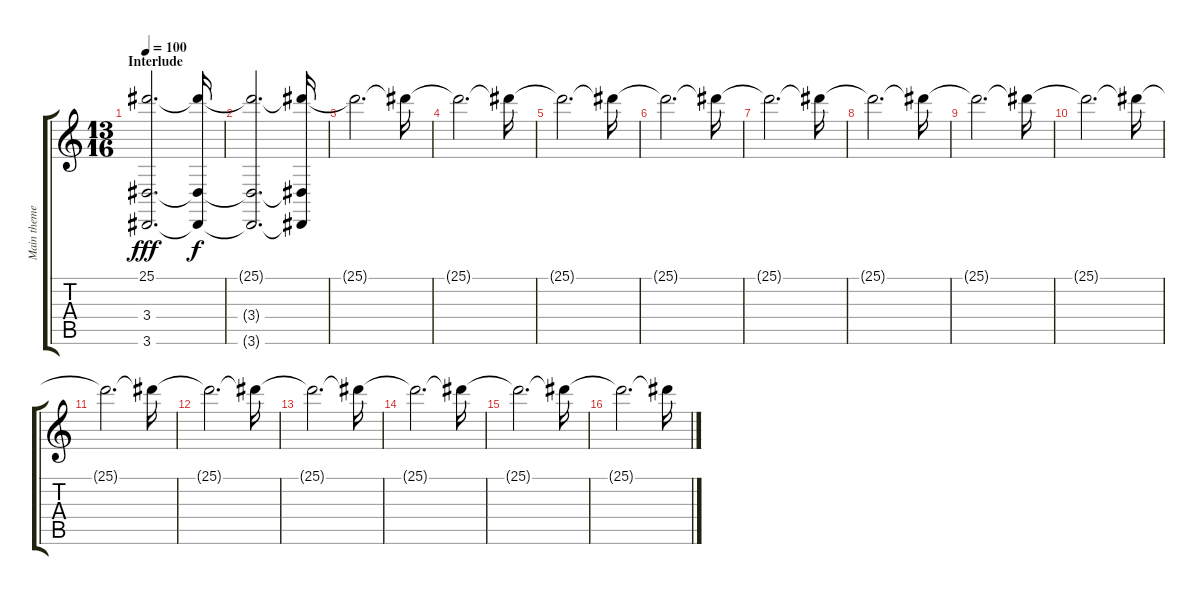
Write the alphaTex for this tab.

\track ("Main theme" "Main theme") {instrument synthstrings1}
\staff {score tabs}
\tuning (D4 A3 F3 C3 G2 C2) {hide}
\ts (13 16)
\section ("" "Interlude")
\tempo 100
\clef g2
\ks c
(25.1 3.4 3.6).2{d dy fff volume 11 balance 8 instrument synthstrings2} (25.1{t} 3.4{t} 3.6{t}).16{dy f} |
(25.1{t} 3.4{t} 3.6{t}).2{d} (25.1{t} 3.4{t} 3.6{t}).16 |
25.1{t}.2{d} 25.1{t}.16 |
25.1{t}.2{d} 25.1{t}.16 |
25.1{t}.2{d} 25.1{t}.16 |
25.1{t}.2{d} 25.1{t}.16 |
25.1{t}.2{d} 25.1{t}.16 |
25.1{t}.2{d} 25.1{t}.16 |
25.1{t}.2{d} 25.1{t}.16 |
25.1{t}.2{d} 25.1{t}.16 |
25.1{t}.2{d} 25.1{t}.16 |
25.1{t}.2{d} 25.1{t}.16 |
25.1{t}.2{d} 25.1{t}.16 |
25.1{t}.2{d} 25.1{t}.16 |
25.1{t}.2{d} 25.1{t}.16 |
25.1{t}.2{d} 25.1{t}.16
